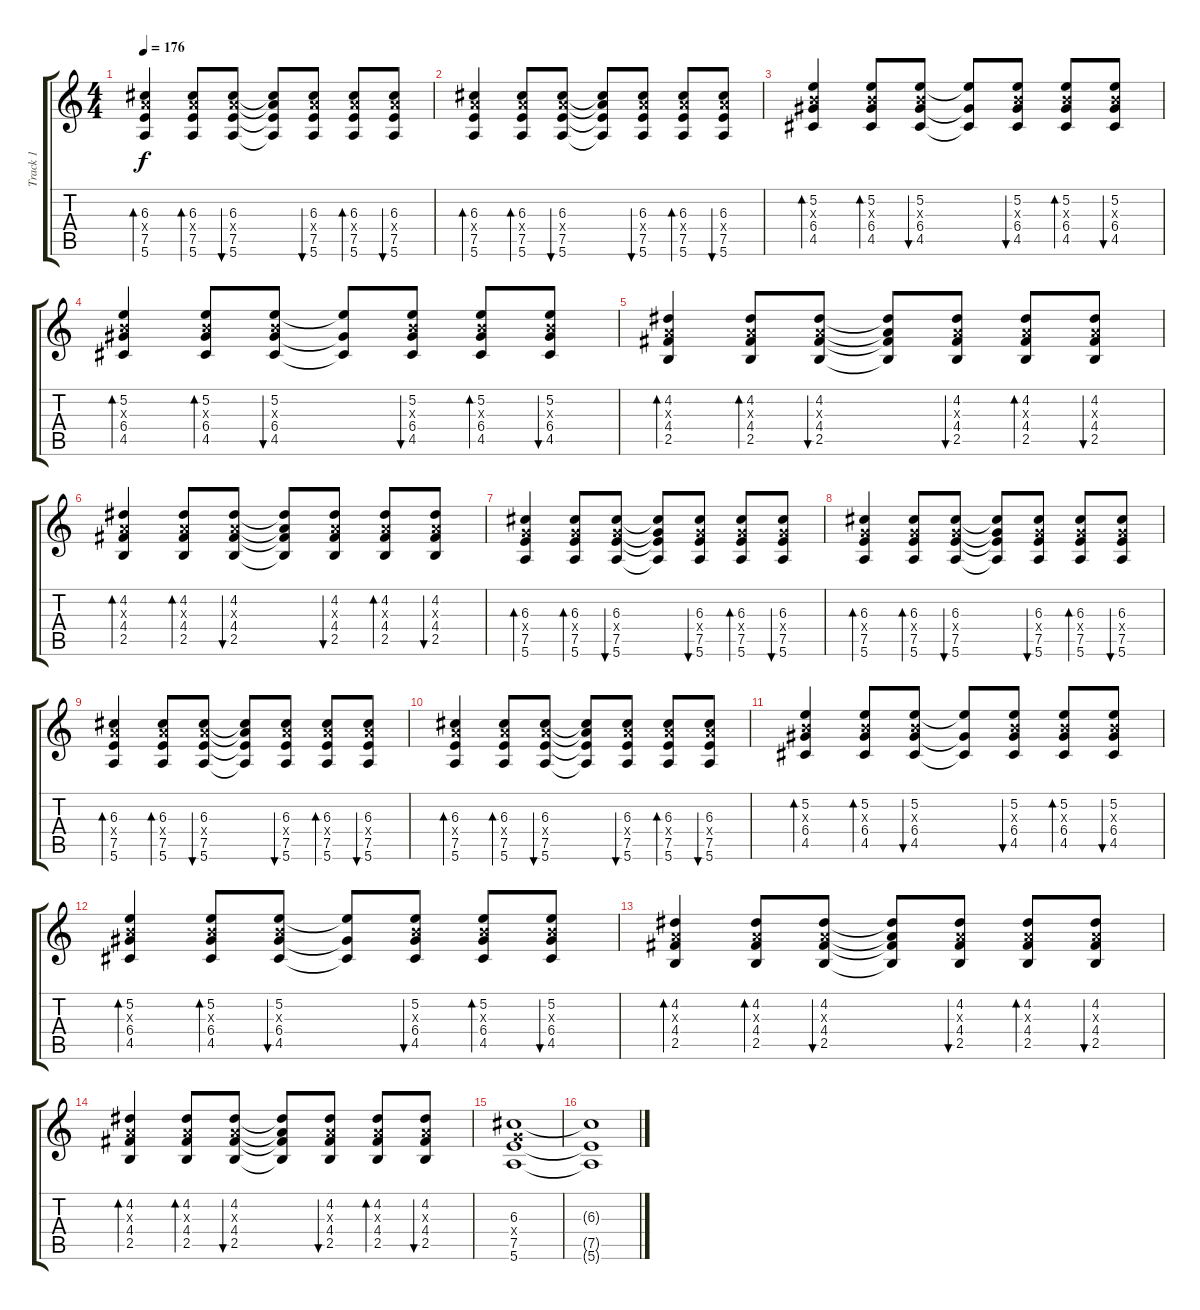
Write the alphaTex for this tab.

\track ("Track 1" "Track 1") {instrument electricguitarclean}
\staff {score tabs}
\tuning (E4 B3 G3 D3 A2 E2) {hide}
\ts (4 4)
\tempo 176
\clef g2
\ks c
(6.3 7.4{x} 7.5 5.6).4{bd 60 dy f} (6.3 7.4{x} 7.5 5.6).8{bd 60} (6.3 7.4{x} 7.5 5.6).8{bu 60} (6.3{t} 7.4{t} 7.5{t} 5.6{t}).8 (6.3 7.4{x} 7.5 5.6).8{bu 60} (6.3 7.4{x} 7.5 5.6).8{bd 60} (6.3 7.4{x} 7.5 5.6).8{bu 60} |
(6.3 7.4{x} 7.5 5.6).4{bd 60} (6.3 7.4{x} 7.5 5.6).8{bd 60} (6.3 7.4{x} 7.5 5.6).8{bu 60} (6.3{t} 7.4{t} 7.5{t} 5.6{t}).8 (6.3 7.4{x} 7.5 5.6).8{bu 60} (6.3 7.4{x} 7.5 5.6).8{bd 60} (6.3 7.4{x} 7.5 5.6).8{bu 60} |
(5.2 4.3{x} 6.4 4.5).4{bd 60} (5.2 4.3{x} 6.4 4.5).8{bd 60} (5.2 4.3{x} 6.4 4.5).8{bu 60} (5.2{t} 6.4{t} 4.5{t}).8 (5.2 4.3{x} 6.4 4.5).8{bu 60} (5.2 4.3{x} 6.4 4.5).8{bd 60} (5.2 4.3{x} 6.4 4.5).8{bu 60} |
(5.2 4.3{x} 6.4 4.5).4{bd 60} (5.2 4.3{x} 6.4 4.5).8{bd 60} (5.2 4.3{x} 6.4 4.5).8{bu 60} (5.2{t} 6.4{t} 4.5{t}).8 (5.2 4.3{x} 6.4 4.5).8{bu 60} (5.2 4.3{x} 6.4 4.5).8{bd 60} (5.2 4.3{x} 6.4 4.5).8{bu 60} |
(4.2 2.3{x} 4.4 2.5).4{bd 60} (4.2 2.3{x} 4.4 2.5).8{bd 60} (4.2 2.3{x} 4.4 2.5).8{bu 60} (4.2{t} 2.3{t} 4.4{t} 2.5{t}).8 (4.2 2.3{x} 4.4 2.5).8{bu 60} (4.2 2.3{x} 4.4 2.5).8{bd 60} (4.2 2.3{x} 4.4 2.5).8{bu 60} |
(4.2 2.3{x} 4.4 2.5).4{bd 60} (4.2 2.3{x} 4.4 2.5).8{bd 60} (4.2 2.3{x} 4.4 2.5).8{bu 60} (4.2{t} 2.3{t} 4.4{t} 2.5{t}).8 (4.2 2.3{x} 4.4 2.5).8{bu 60} (4.2 2.3{x} 4.4 2.5).8{bd 60} (4.2 2.3{x} 4.4 2.5).8{bu 60} |
(6.3 5.4{x} 7.5 5.6).4{bd 60} (6.3 5.4{x} 7.5 5.6).8{bd 60} (6.3 5.4{x} 7.5 5.6).8{bu 60} (6.3{t} 5.4{t} 7.5{t} 5.6{t}).8 (6.3 5.4{x} 7.5 5.6).8{bu 60} (6.3 5.4{x} 7.5 5.6).8{bd 60} (6.3 5.4{x} 7.5 5.6).8{bu 60} |
(6.3 5.4{x} 7.5 5.6).4{bd 60} (6.3 5.4{x} 7.5 5.6).8{bd 60} (6.3 5.4{x} 7.5 5.6).8{bu 60} (6.3{t} 5.4{t} 7.5{t} 5.6{t}).8 (6.3 5.4{x} 7.5 5.6).8{bu 60} (6.3 5.4{x} 7.5 5.6).8{bd 60} (6.3 5.4{x} 7.5 5.6).8{bu 60} |
(6.3 7.4{x} 7.5 5.6).4{bd 60 instrument electricguitarclean} (6.3 7.4{x} 7.5 5.6).8{bd 60} (6.3 7.4{x} 7.5 5.6).8{bu 60} (6.3{t} 7.4{t} 7.5{t} 5.6{t}).8 (6.3 7.4{x} 7.5 5.6).8{bu 60} (6.3 7.4{x} 7.5 5.6).8{bd 60} (6.3 7.4{x} 7.5 5.6).8{bu 60} |
(6.3 7.4{x} 7.5 5.6).4{bd 60} (6.3 7.4{x} 7.5 5.6).8{bd 60} (6.3 7.4{x} 7.5 5.6).8{bu 60} (6.3{t} 7.4{t} 7.5{t} 5.6{t}).8 (6.3 7.4{x} 7.5 5.6).8{bu 60} (6.3 7.4{x} 7.5 5.6).8{bd 60} (6.3 7.4{x} 7.5 5.6).8{bu 60} |
(5.2 4.3{x} 6.4 4.5).4{bd 60} (5.2 4.3{x} 6.4 4.5).8{bd 60} (5.2 4.3{x} 6.4 4.5).8{bu 60} (5.2{t} 6.4{t} 4.5{t}).8 (5.2 4.3{x} 6.4 4.5).8{bu 60} (5.2 4.3{x} 6.4 4.5).8{bd 60} (5.2 4.3{x} 6.4 4.5).8{bu 60} |
(5.2 4.3{x} 6.4 4.5).4{bd 60} (5.2 4.3{x} 6.4 4.5).8{bd 60} (5.2 4.3{x} 6.4 4.5).8{bu 60} (5.2{t} 6.4{t} 4.5{t}).8 (5.2 4.3{x} 6.4 4.5).8{bu 60} (5.2 4.3{x} 6.4 4.5).8{bd 60} (5.2 4.3{x} 6.4 4.5).8{bu 60} |
(4.2 2.3{x} 4.4 2.5).4{bd 60} (4.2 2.3{x} 4.4 2.5).8{bd 60} (4.2 2.3{x} 4.4 2.5).8{bu 60} (4.2{t} 2.3{t} 4.4{t} 2.5{t}).8 (4.2 2.3{x} 4.4 2.5).8{bu 60} (4.2 2.3{x} 4.4 2.5).8{bd 60} (4.2 2.3{x} 4.4 2.5).8{bu 60} |
(4.2 2.3{x} 4.4 2.5).4{bd 60} (4.2 2.3{x} 4.4 2.5).8{bd 60} (4.2 2.3{x} 4.4 2.5).8{bu 60} (4.2{t} 2.3{t} 4.4{t} 2.5{t}).8 (4.2 2.3{x} 4.4 2.5).8{bu 60} (4.2 2.3{x} 4.4 2.5).8{bd 60} (4.2 2.3{x} 4.4 2.5).8{bu 60} |
(6.3 5.4{x} 7.5 5.6).1 |
(6.3{t} 7.5{t} 5.6{t}).1
